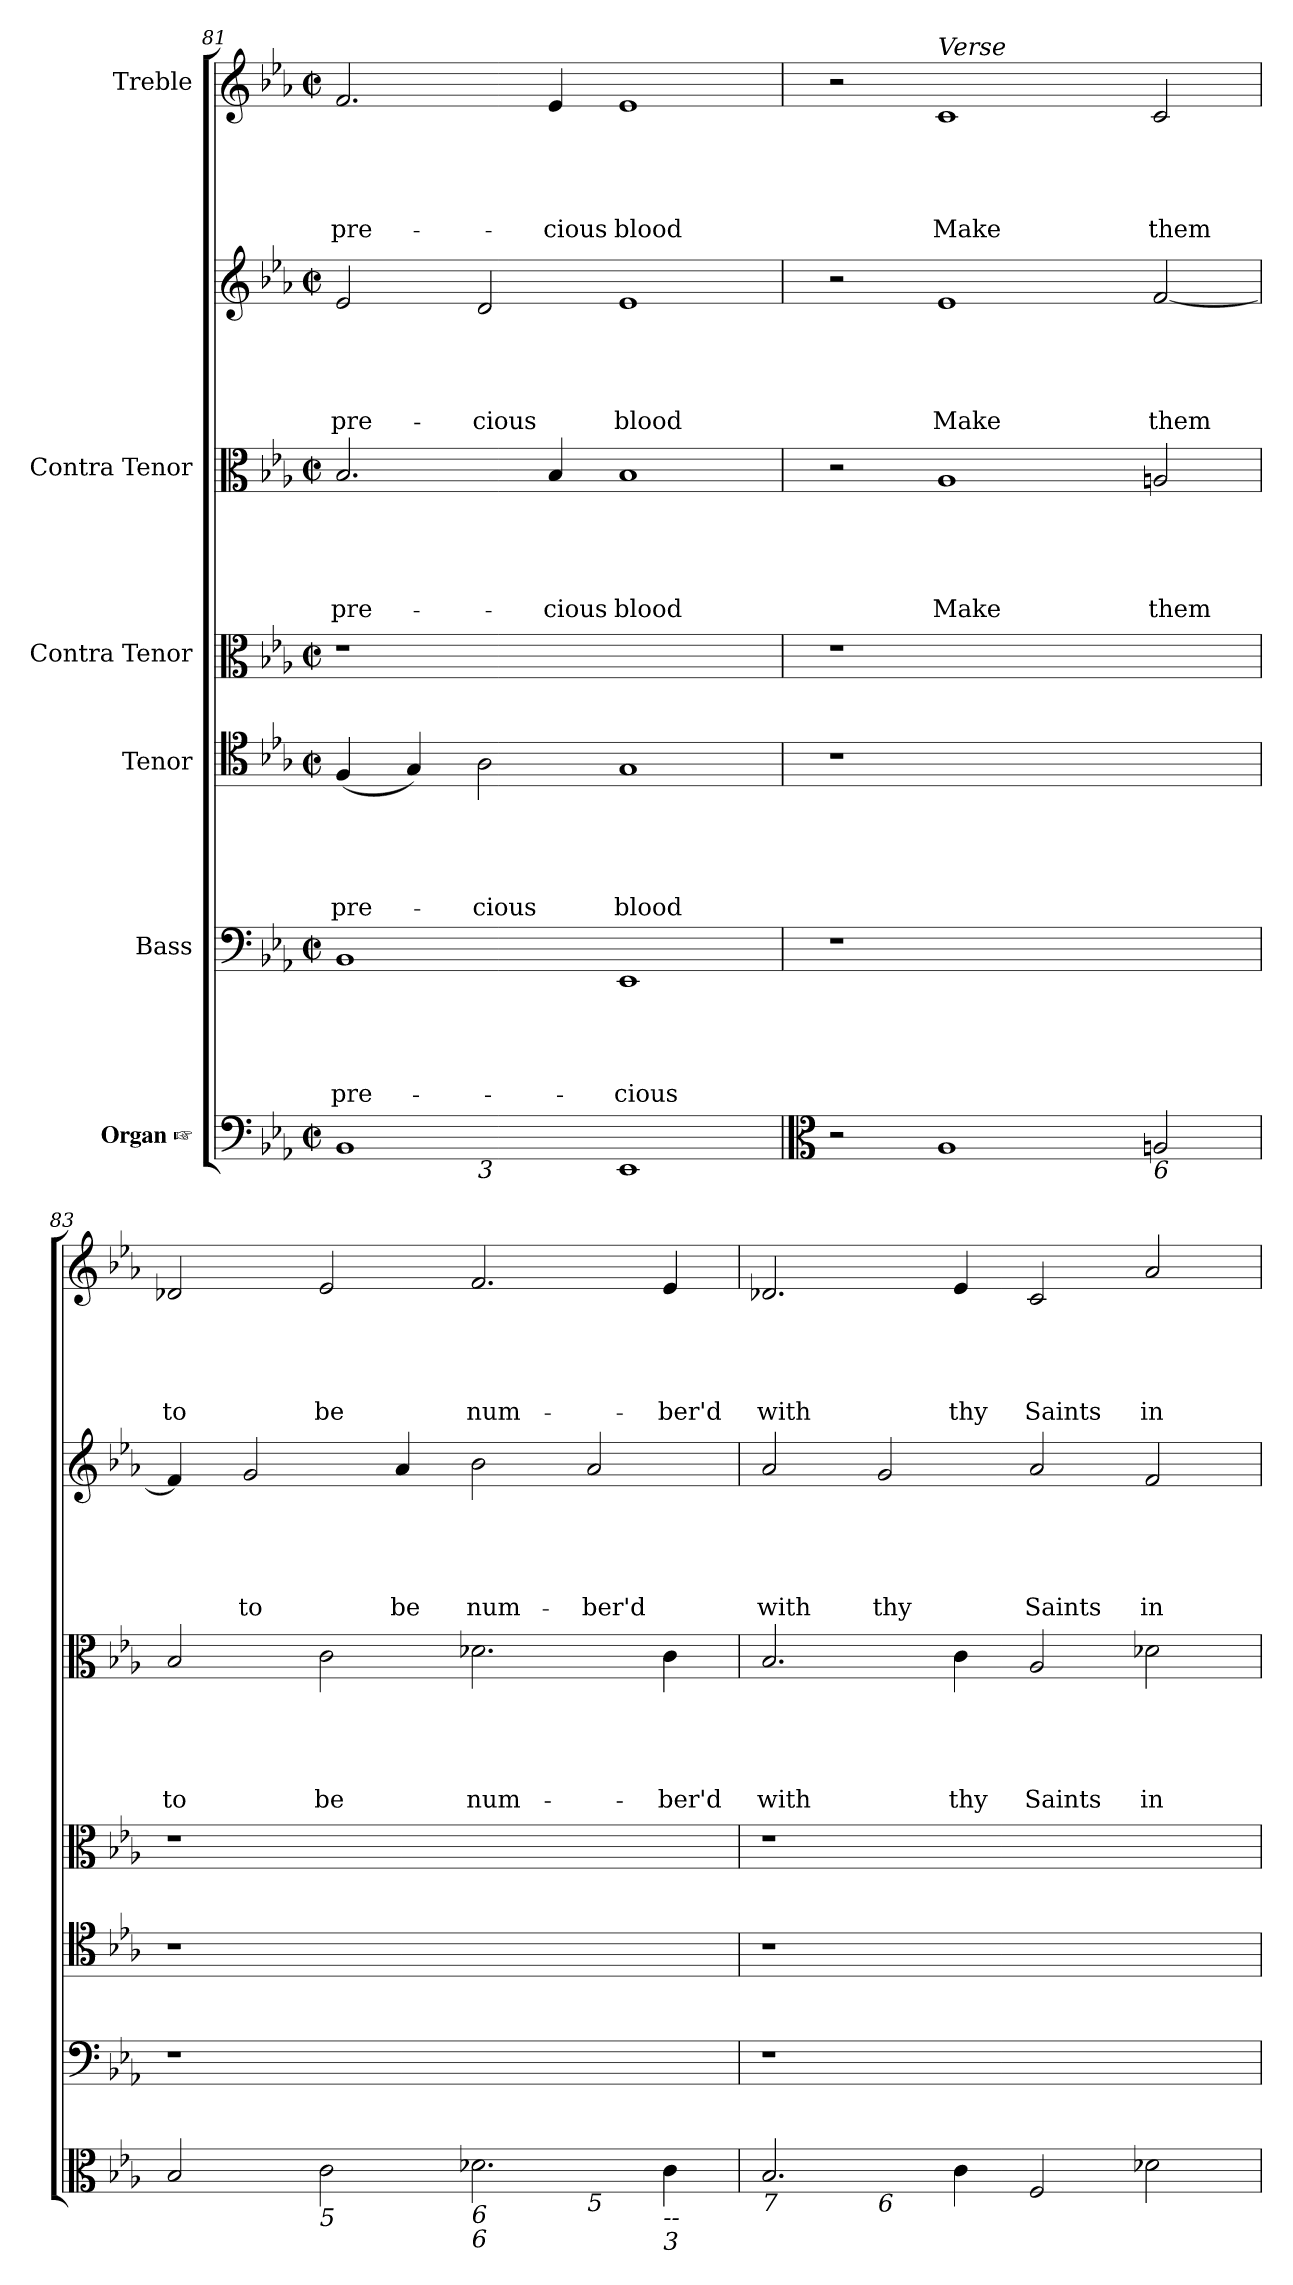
**kern	**kern	**text	**text	**text	**text	**text	**kern	**text	**text	**text	**text	**text	**kern	**kern	**text	**text	**text	**text	**text	**kern	**text	**text	**text	**text	**text	**kern	**text	**text	**text	**text	**text
*part7	*part6	*part6	*part6	*part6	*part6	*part6	*part5	*part5	*part5	*part5	*part5	*part5	*part4	*part3	*part3	*part3	*part3	*part3	*part3	*part2	*part2	*part2	*part2	*part2	*part2	*part1	*part1	*part1	*part1	*part1	*part1
*staff7	*staff6	*staff6	*staff6	*staff6	*staff6	*staff6	*staff5	*staff5	*staff5	*staff5	*staff5	*staff5	*staff4	*staff3	*staff3	*staff3	*staff3	*staff3	*staff3	*staff2	*staff2	*staff2	*staff2	*staff2	*staff2	*staff1	*staff1	*staff1	*staff1	*staff1	*staff1
*I"Organ     ☞	*I"Bass	*	*	*	*	*	*I"Tenor	*	*	*	*	*	*I"Contra Tenor	*I"Contra Tenor	*	*	*	*	*	*	*	*	*	*	*	*I"Treble	*	*	*	*	*
*clefF4	*clefF4	*	*	*	*	*	*clefC4	*	*	*	*	*	*clefC3	*clefC3	*	*	*	*	*	*clefG2	*	*	*	*	*	*clefG2	*	*	*	*	*
*k[b-e-a-]	*k[b-e-a-]	*	*	*	*	*	*k[b-e-a-]	*	*	*	*	*	*k[b-e-a-]	*k[b-e-a-]	*	*	*	*	*	*k[b-e-a-]	*	*	*	*	*	*k[b-e-a-]	*	*	*	*	*
*E-:	*E-:	*	*	*	*	*	*E-:	*	*	*	*	*	*E-:	*E-:	*	*	*	*	*	*E-:	*	*	*	*	*	*E-:	*	*	*	*	*
*M2/2	*M2/2	*	*	*	*	*	*M2/2	*	*	*	*	*	*M2/2	*M2/2	*	*	*	*	*	*M2/2	*	*	*	*	*	*M2/2	*	*	*	*	*
*met(c|)	*met(c|)	*	*	*	*	*	*met(c|)	*	*	*	*	*	*met(c|)	*met(c|)	*	*	*	*	*	*met(c|)	*	*	*	*	*	*met(c|)	*	*	*	*	*
=81	=81	=81	=81	=81	=81	=81	=81	=81	=81	=81	=81	=81	=81	=81	=81	=81	=81	=81	=81	=81	=81	=81	=81	=81	=81	=81	=81	=81	=81	=81	=81
!LO:TX:b:i:t=4	!	!	!	!	!	!	!	!	!	!	!	!	!	!	!	!	!	!	!	!	!	!	!	!	!	!	!	!	!	!	!
!	!	!	!	!	!	!LO:LY:b	!	!	!	!	!	!LO:LY:b	!	!	!	!	!	!	!LO:LY:b	!	!	!	!	!	!LO:LY:b	!	!	!	!	!	!LO:LY:b
*^	*	*	*	*	*	*	*	*	*	*	*	*	*	*	*	*	*	*	*	*	*	*	*	*	*	*	*	*	*	*	*
1BB-	2ryy	1BB-	.	.	.	.	pre-	(<4F/	.	.	.	.	pre-	1r	2.B-/	.	.	.	.	pre-	2e-/	.	.	.	.	pre-	2.f/	.	.	.	.	pre-
.	.	.	.	.	.	.	.	4G/)	.	.	.	.	.	.	.	.	.	.	.	.	.	.	.	.	.	.	.	.	.	.	.	.
!	!LO:TX:b:i:t=3	!	!	!	!	!	!	!	!	!	!	!	!	!	!	!	!	!	!	!	!	!	!	!	!	!	!	!	!	!	!	!
!	!	!	!	!	!	!	!	!	!	!	!	!	!LO:LY:b	!	!	!	!	!	!	!	!	!	!	!	!	!LO:LY:b	!	!	!	!	!	!
.	1.ryy	.	.	.	.	.	.	2A-\	.	.	.	.	-cious	.	.	.	.	.	.	.	2d/	.	.	.	.	-cious	.	.	.	.	.	.
!	!	!	!	!	!	!	!	!	!	!	!	!	!	!	!	!	!	!	!	!LO:LY:b	!	!	!	!	!	!	!	!	!	!	!	!LO:LY:b
.	.	.	.	.	.	.	.	.	.	.	.	.	.	.	4B-/	.	.	.	.	-cious	.	.	.	.	.	.	4e-/	.	.	.	.	-cious
!	!	!	!	!	!	!	!LO:LY:b	!	!	!	!	!	!LO:LY:b	!	!	!	!	!	!	!LO:LY:b	!	!	!	!	!	!LO:LY:b	!	!	!	!	!	!LO:LY:b
1EE-	.	1EE-	.	.	.	.	-cious	1G	.	.	.	.	blood	1ryy	1B-	.	.	.	.	blood	1e-	.	.	.	.	blood	1e-	.	.	.	.	blood
*v	*v	*	*	*	*	*	*	*	*	*	*	*	*	*	*	*	*	*	*	*	*	*	*	*	*	*	*	*	*	*	*	*
!!LO:LB:g=z
=82	=82	=82	=82	=82	=82	=82	=82	=82	=82	=82	=82	=82	=82	=82	=82	=82	=82	=82	=82	=82	=82	=82	=82	=82	=82	=82	=82	=82	=82	=82	=82
*clefC3	*	*	*	*	*	*	*	*	*	*	*	*	*	*	*	*	*	*	*	*	*	*	*	*	*	*	*	*	*	*	*
2r	1r	.	.	.	.	.	1r	.	.	.	.	.	1r	2r	.	.	.	.	.	2r	.	.	.	.	.	2r	.	.	.	.	.
!	!	!	!	!	!	!	!	!	!	!	!	!	!	!	!	!	!	!	!	!	!	!	!	!	!	!LO:TX:a:i:t=Verse	!	!	!	!	!
!	!	!	!	!	!	!	!	!	!	!	!	!	!	!	!	!	!	!	!LO:LY:b	!	!	!	!	!	!LO:LY:b	!	!	!	!	!	!LO:LY:b
1A-	.	.	.	.	.	.	.	.	.	.	.	.	.	1A-	.	.	.	.	Make	1e-	.	.	.	.	Make	1c	.	.	.	.	Make
.	1ryy	.	.	.	.	.	1ryy	.	.	.	.	.	1ryy	.	.	.	.	.	.	.	.	.	.	.	.	.	.	.	.	.	.
!LO:TX:b:i:t=6	!	!	!	!	!	!	!	!	!	!	!	!	!	!	!	!	!	!	!	!	!	!	!	!	!	!	!	!	!	!	!
!	!	!	!	!	!	!	!	!	!	!	!	!	!	!	!	!	!	!	!LO:LY:b	!	!	!	!	!	!LO:LY:b	!	!	!	!	!	!LO:LY:b
2An/	.	.	.	.	.	.	.	.	.	.	.	.	.	2An/	.	.	.	.	them	[2f/	.	.	.	.	them	2c/	.	.	.	.	them
=83	=83	=83	=83	=83	=83	=83	=83	=83	=83	=83	=83	=83	=83	=83	=83	=83	=83	=83	=83	=83	=83	=83	=83	=83	=83	=83	=83	=83	=83	=83	=83
!LO:TX:b:i:t=5	!	!	!	!	!	!	!	!	!	!	!	!	!	!	!	!	!	!	!	!	!	!	!	!	!	!	!	!	!	!	!
!LO:TX:b:i:t=6	!	!	!	!	!	!	!	!	!	!	!	!	!	!	!	!	!	!	!	!	!	!	!	!	!	!	!	!	!	!	!
!	!	!	!	!	!	!	!	!	!	!	!	!	!	!	!	!	!	!	!LO:LY:b	!	!	!	!	!	!	!	!	!	!	!	!LO:LY:b
*^	*	*	*	*	*	*	*	*	*	*	*	*	*	*	*	*	*	*	*	*	*	*	*	*	*	*	*	*	*	*	*
2B-/	1.ryy	1r	.	.	.	.	.	1r	.	.	.	.	.	1r	2B-/	.	.	.	.	to	4f/]	.	.	.	.	.	2d-X/	.	.	.	.	to
!	!	!	!	!	!	!	!	!	!	!	!	!	!	!	!	!	!	!	!	!	!	!	!	!	!	!LO:LY:b	!	!	!	!	!	!
.	.	.	.	.	.	.	.	.	.	.	.	.	.	.	.	.	.	.	.	.	2g/	.	.	.	.	to	.	.	.	.	.	.
!LO:TX:b:i:t=5	!	!	!	!	!	!	!	!	!	!	!	!	!	!	!	!	!	!	!	!	!	!	!	!	!	!	!	!	!	!	!	!
!	!	!	!	!	!	!	!	!	!	!	!	!	!	!	!	!	!	!	!	!LO:LY:b	!	!	!	!	!	!	!	!	!	!	!	!LO:LY:b
2c\	.	.	.	.	.	.	.	.	.	.	.	.	.	.	2c\	.	.	.	.	be	.	.	.	.	.	.	2e-/	.	.	.	.	be
!	!	!	!	!	!	!	!	!	!	!	!	!	!	!	!	!	!	!	!	!	!	!	!	!	!	!LO:LY:b	!	!	!	!	!	!
.	.	.	.	.	.	.	.	.	.	.	.	.	.	.	.	.	.	.	.	.	4a-/	.	.	.	.	be	.	.	.	.	.	.
!LO:TX:b:i:t=6	!	!	!	!	!	!	!	!	!	!	!	!	!	!	!	!	!	!	!	!	!	!	!	!	!	!	!	!	!	!	!	!
!LO:TX:b:i:t=6	!	!	!	!	!	!	!	!	!	!	!	!	!	!	!	!	!	!	!	!	!	!	!	!	!	!	!	!	!	!	!	!
!	!	!	!	!	!	!	!	!	!	!	!	!	!	!	!	!	!	!	!	!LO:LY:b	!	!	!	!	!	!LO:LY:b	!	!	!	!	!	!LO:LY:b
2.d-X\	.	1ryy	.	.	.	.	.	1ryy	.	.	.	.	.	1ryy	2.d-X\	.	.	.	.	num-	2b-\	.	.	.	.	num-	2.f/	.	.	.	.	num-
!	!LO:TX:b:i:t=5	!	!	!	!	!	!	!	!	!	!	!	!	!	!	!	!	!	!	!	!	!	!	!	!	!	!	!	!	!	!	!
!	!	!	!	!	!	!	!	!	!	!	!	!	!	!	!	!	!	!	!	!	!	!	!	!	!	!LO:LY:b	!	!	!	!	!	!
.	2ryy	.	.	.	.	.	.	.	.	.	.	.	.	.	.	.	.	.	.	.	2a-/	.	.	.	.	-ber'd	.	.	.	.	.	.
!LO:TX:b:i:t=--	!	!	!	!	!	!	!	!	!	!	!	!	!	!	!	!	!	!	!	!	!	!	!	!	!	!	!	!	!	!	!	!
!LO:TX:b:i:t=3	!	!	!	!	!	!	!	!	!	!	!	!	!	!	!	!	!	!	!	!	!	!	!	!	!	!	!	!	!	!	!	!
!	!	!	!	!	!	!	!	!	!	!	!	!	!	!	!	!	!	!	!	!LO:LY:b	!	!	!	!	!	!	!	!	!	!	!	!LO:LY:b
4c\	.	.	.	.	.	.	.	.	.	.	.	.	.	.	4c\	.	.	.	.	-ber'd	.	.	.	.	.	.	4e-/	.	.	.	.	-ber'd
=84	=84	=84	=84	=84	=84	=84	=84	=84	=84	=84	=84	=84	=84	=84	=84	=84	=84	=84	=84	=84	=84	=84	=84	=84	=84	=84	=84	=84	=84	=84	=84	=84
!LO:TX:b:i:t=7	!	!	!	!	!	!	!	!	!	!	!	!	!	!	!	!	!	!	!	!	!	!	!	!	!	!	!	!	!	!	!	!
!	!	!	!	!	!	!	!	!	!	!	!	!	!	!	!	!	!	!	!	!LO:LY:b	!	!	!	!	!	!LO:LY:b	!	!	!	!	!	!LO:LY:b
2.B-/	2ryy	1r	.	.	.	.	.	1r	.	.	.	.	.	1r	2.B-/	.	.	.	.	with	2a-/	.	.	.	.	with	2.d-X/	.	.	.	.	with
!	!LO:TX:b:i:t=6	!	!	!	!	!	!	!	!	!	!	!	!	!	!	!	!	!	!	!	!	!	!	!	!	!	!	!	!	!	!	!
!	!	!	!	!	!	!	!	!	!	!	!	!	!	!	!	!	!	!	!	!	!	!	!	!	!	!LO:LY:b	!	!	!	!	!	!
.	1.ryy	.	.	.	.	.	.	.	.	.	.	.	.	.	.	.	.	.	.	.	2g/	.	.	.	.	thy	.	.	.	.	.	.
!	!	!	!	!	!	!	!	!	!	!	!	!	!	!	!	!	!	!	!	!LO:LY:b	!	!	!	!	!	!	!	!	!	!	!	!LO:LY:b
4c\	.	.	.	.	.	.	.	.	.	.	.	.	.	.	4c\	.	.	.	.	thy	.	.	.	.	.	.	4e-/	.	.	.	.	thy
!	!	!	!	!	!	!	!	!	!	!	!	!	!	!	!	!	!	!	!	!LO:LY:b	!	!	!	!	!	!LO:LY:b	!	!	!	!	!	!LO:LY:b
2F/	.	1ryy	.	.	.	.	.	1ryy	.	.	.	.	.	1ryy	2A-/	.	.	.	.	Saints	2a-/	.	.	.	.	Saints	2c/	.	.	.	.	Saints
!	!	!	!	!	!	!	!	!	!	!	!	!	!	!	!	!	!	!	!	!LO:LY:b	!	!	!	!	!	!LO:LY:b	!	!	!	!	!	!LO:LY:b
2d-X\	.	.	.	.	.	.	.	.	.	.	.	.	.	.	2d-X\	.	.	.	.	in	2f/	.	.	.	.	in	2a-/	.	.	.	.	in
*v	*v	*	*	*	*	*	*	*	*	*	*	*	*	*	*	*	*	*	*	*	*	*	*	*	*	*	*	*	*	*	*	*
=	=	=	=	=	=	=	=	=	=	=	=	=	=	=	=	=	=	=	=	=	=	=	=	=	=	=	=	=	=	=	=
*-	*-	*-	*-	*-	*-	*-	*-	*-	*-	*-	*-	*-	*-	*-	*-	*-	*-	*-	*-	*-	*-	*-	*-	*-	*-	*-	*-	*-	*-	*-	*-
